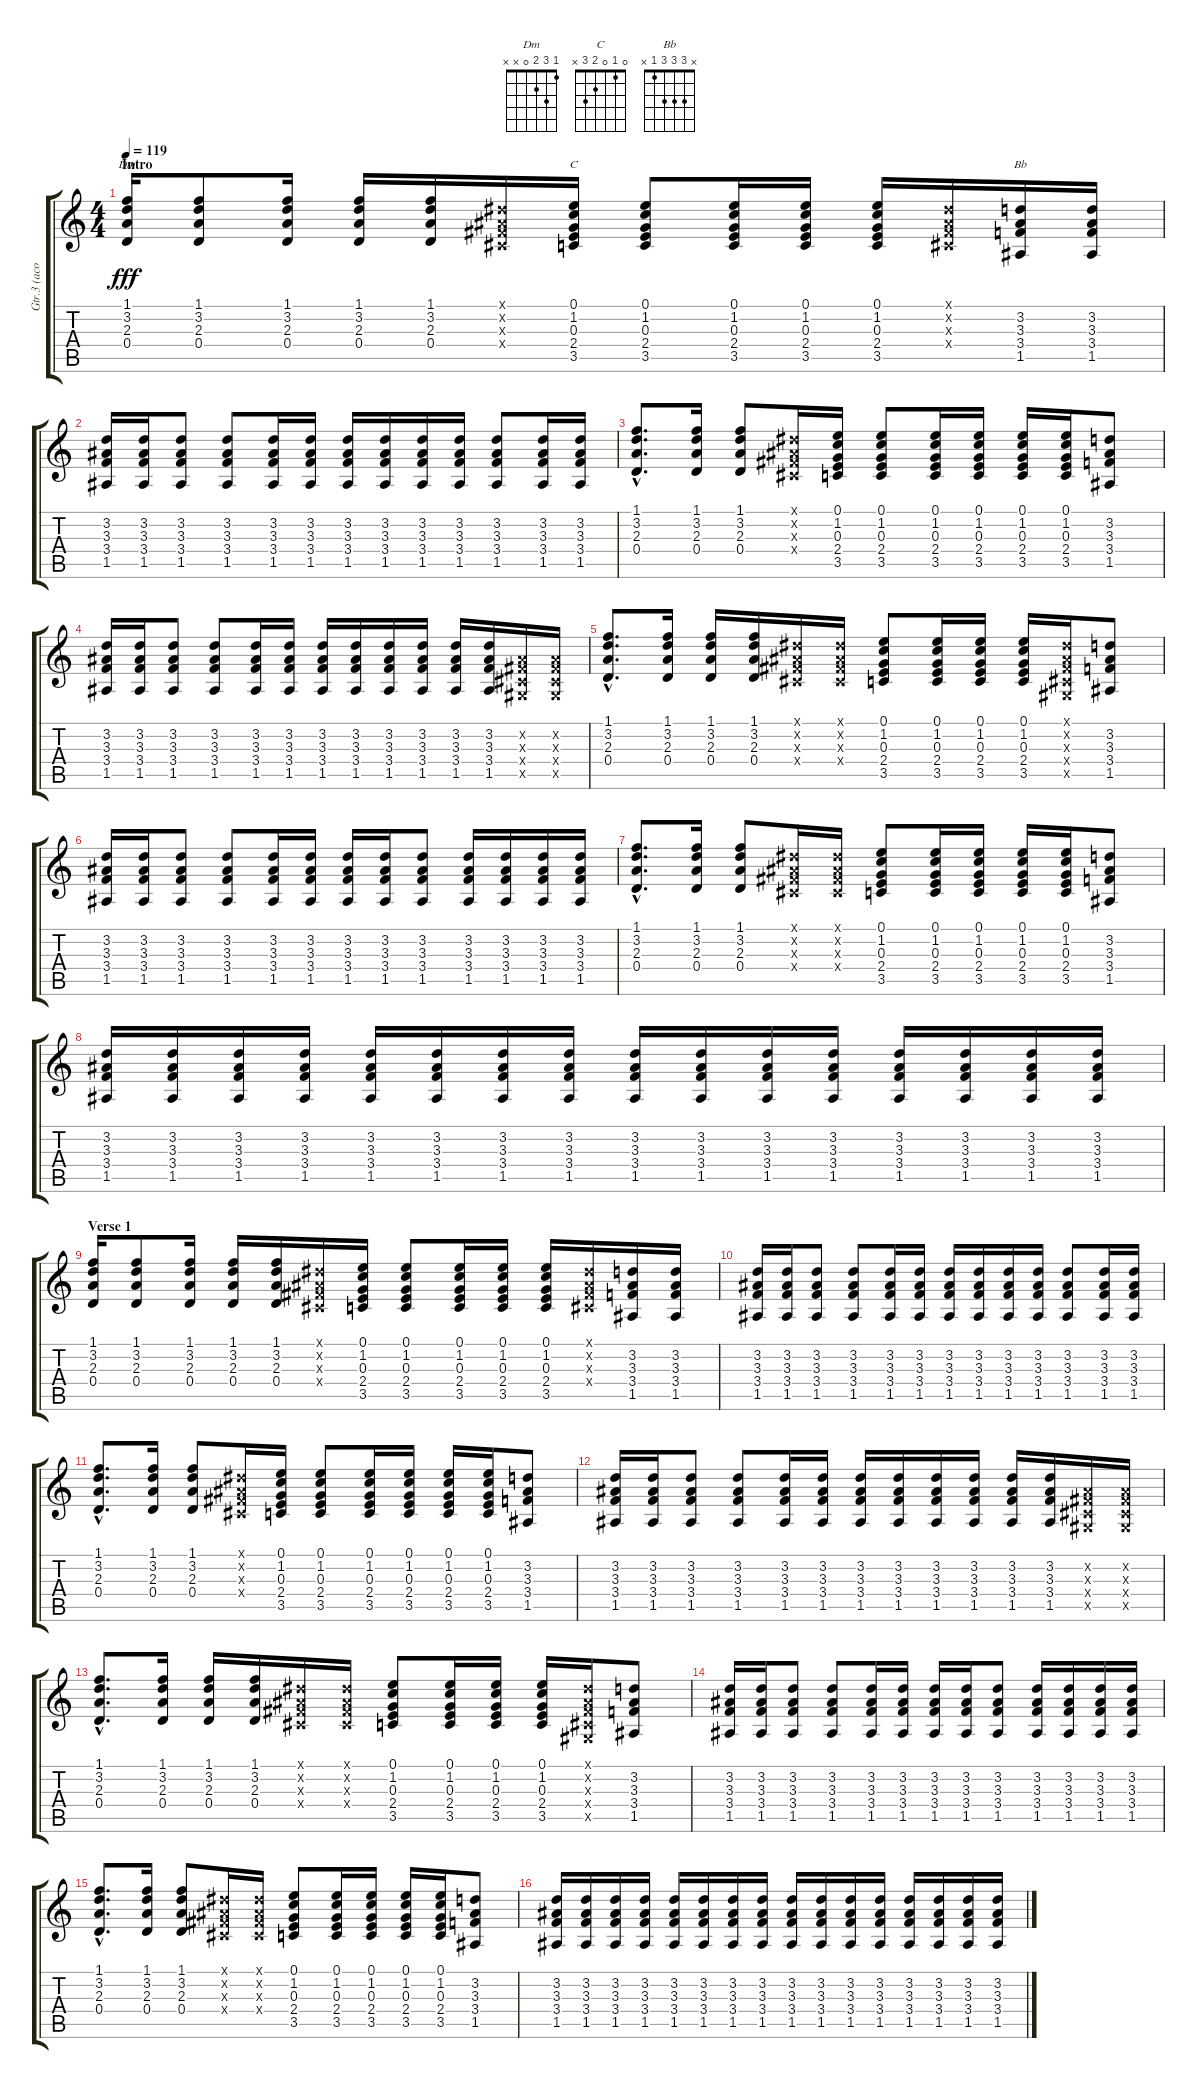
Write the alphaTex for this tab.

\track ("Gtr.3 (acoust.)" "Gtr.3 (aco") {instrument acousticguitarsteel}
\staff {score tabs}
\tuning (E4 B3 G3 D3 A2 E2) {hide}
\chord ("Dm" 1 3 2 0 x x)
\chord ("C" 0 1 0 2 3 x)
\chord ("Bb" x 3 3 3 1 x)
\ts (4 4)
\section ("" "Intro")
\tempo 119
\clef g2
\ks c
(1.1 3.2 2.3 0.4).16{ch "Dm" dy fff instrument acousticguitarsteel} (1.1 3.2 2.3 0.4).8 (1.1 3.2 2.3 0.4).16 (1.1 3.2 2.3 0.4).16 (1.1 3.2 2.3 0.4).16 (-1.1{x} -1.2{x} -1.3{x} -1.4{x}).16 (0.1 1.2 0.3 2.4 3.5).16{ch "C"} (0.1 1.2 0.3 2.4 3.5).8 (0.1 1.2 0.3 2.4 3.5).16 (0.1 1.2 0.3 2.4 3.5).16 (0.1 1.2 0.3 2.4 3.5).16 (-1.1{x} -1.2{x} -1.3{x} -1.4{x}).16 (3.2 3.3 3.4 1.5).16{ch "Bb"} (3.2 3.3 3.4 1.5).16 |
(3.2 3.3 3.4 1.5).16 (3.2 3.3 3.4 1.5).16 (3.2 3.3 3.4 1.5).8 (3.2 3.3 3.4 1.5).8 (3.2 3.3 3.4 1.5).16 (3.2 3.3 3.4 1.5).16 (3.2 3.3 3.4 1.5).16 (3.2 3.3 3.4 1.5).16 (3.2 3.3 3.4 1.5).16 (3.2 3.3 3.4 1.5).16 (3.2 3.3 3.4 1.5).8 (3.2 3.3 3.4 1.5).16 (3.2 3.3 3.4 1.5).16 |
(1.1{hac} 3.2{hac} 2.3{hac} 0.4{hac}).8{d} (1.1 3.2 2.3 0.4).16 (1.1 3.2 2.3 0.4).8 (-1.1{x} -1.2{x} -1.3{x} -1.4{x}).16 (0.1 1.2 0.3 2.4 3.5).16 (0.1 1.2 0.3 2.4 3.5).8 (0.1 1.2 0.3 2.4 3.5).16 (0.1 1.2 0.3 2.4 3.5).16 (0.1 1.2 0.3 2.4 3.5).16 (0.1 1.2 0.3 2.4 3.5).16 (3.2 3.3 3.4 1.5).8 |
(3.2 3.3 3.4 1.5).16 (3.2 3.3 3.4 1.5).16 (3.2 3.3 3.4 1.5).8 (3.2 3.3 3.4 1.5).8 (3.2 3.3 3.4 1.5).16 (3.2 3.3 3.4 1.5).16 (3.2 3.3 3.4 1.5).16 (3.2 3.3 3.4 1.5).16 (3.2 3.3 3.4 1.5).16 (3.2 3.3 3.4 1.5).16 (3.2 3.3 3.4 1.5).16 (3.2 3.3 3.4 1.5).16 (-1.2{x} -1.3{x} -1.4{x} -1.5{x}).16 (-1.2{x} -1.3{x} -1.4{x} -1.5{x}).16 |
(1.1{hac} 3.2{hac} 2.3{hac} 0.4{hac}).8{d} (1.1 3.2 2.3 0.4).16 (1.1 3.2 2.3 0.4).16 (1.1 3.2 2.3 0.4).16 (-1.1{x} -1.2{x} -1.3{x} -1.4{x}).16 (-1.1{x} -1.2{x} -1.3{x} -1.4{x}).16 (0.1 1.2 0.3 2.4 3.5).8 (0.1 1.2 0.3 2.4 3.5).16 (0.1 1.2 0.3 2.4 3.5).16 (0.1 1.2 0.3 2.4 3.5).16 (-1.1{x} -1.2{x} -1.3{x} -1.4{x} -1.5{x}).16 (3.2 3.3 3.4 1.5).8 |
(3.2 3.3 3.4 1.5).16 (3.2 3.3 3.4 1.5).16 (3.2 3.3 3.4 1.5).8 (3.2 3.3 3.4 1.5).8 (3.2 3.3 3.4 1.5).16 (3.2 3.3 3.4 1.5).16 (3.2 3.3 3.4 1.5).16 (3.2 3.3 3.4 1.5).16 (3.2 3.3 3.4 1.5).8 (3.2 3.3 3.4 1.5).16 (3.2 3.3 3.4 1.5).16 (3.2 3.3 3.4 1.5).16 (3.2 3.3 3.4 1.5).16 |
(1.1{hac} 3.2{hac} 2.3{hac} 0.4{hac}).8{d} (1.1 3.2 2.3 0.4).16 (1.1 3.2 2.3 0.4).8 (-1.1{x} -1.2{x} -1.3{x} -1.4{x}).16 (-1.1{x} -1.2{x} -1.3{x} -1.4{x}).16 (0.1 1.2 0.3 2.4 3.5).8 (0.1 1.2 0.3 2.4 3.5).16 (0.1 1.2 0.3 2.4 3.5).16 (0.1 1.2 0.3 2.4 3.5).16 (0.1 1.2 0.3 2.4 3.5).16 (3.2 3.3 3.4 1.5).8 |
(3.2 3.3 3.4 1.5).16 (3.2 3.3 3.4 1.5).16 (3.2 3.3 3.4 1.5).16 (3.2 3.3 3.4 1.5).16 (3.2 3.3 3.4 1.5).16 (3.2 3.3 3.4 1.5).16 (3.2 3.3 3.4 1.5).16 (3.2 3.3 3.4 1.5).16 (3.2 3.3 3.4 1.5).16 (3.2 3.3 3.4 1.5).16 (3.2 3.3 3.4 1.5).16 (3.2 3.3 3.4 1.5).16 (3.2 3.3 3.4 1.5).16 (3.2 3.3 3.4 1.5).16 (3.2 3.3 3.4 1.5).16 (3.2 3.3 3.4 1.5).16 |
\section ("" "Verse 1")
(1.1 3.2 2.3 0.4).16 (1.1 3.2 2.3 0.4).8 (1.1 3.2 2.3 0.4).16 (1.1 3.2 2.3 0.4).16 (1.1 3.2 2.3 0.4).16 (-1.1{x} -1.2{x} -1.3{x} -1.4{x}).16 (0.1 1.2 0.3 2.4 3.5).16 (0.1 1.2 0.3 2.4 3.5).8 (0.1 1.2 0.3 2.4 3.5).16 (0.1 1.2 0.3 2.4 3.5).16 (0.1 1.2 0.3 2.4 3.5).16 (-1.1{x} -1.2{x} -1.3{x} -1.4{x}).16 (3.2 3.3 3.4 1.5).16 (3.2 3.3 3.4 1.5).16 |
(3.2 3.3 3.4 1.5).16 (3.2 3.3 3.4 1.5).16 (3.2 3.3 3.4 1.5).8 (3.2 3.3 3.4 1.5).8 (3.2 3.3 3.4 1.5).16 (3.2 3.3 3.4 1.5).16 (3.2 3.3 3.4 1.5).16 (3.2 3.3 3.4 1.5).16 (3.2 3.3 3.4 1.5).16 (3.2 3.3 3.4 1.5).16 (3.2 3.3 3.4 1.5).8 (3.2 3.3 3.4 1.5).16 (3.2 3.3 3.4 1.5).16 |
(1.1{hac} 3.2{hac} 2.3{hac} 0.4{hac}).8{d} (1.1 3.2 2.3 0.4).16 (1.1 3.2 2.3 0.4).8 (-1.1{x} -1.2{x} -1.3{x} -1.4{x}).16 (0.1 1.2 0.3 2.4 3.5).16 (0.1 1.2 0.3 2.4 3.5).8 (0.1 1.2 0.3 2.4 3.5).16 (0.1 1.2 0.3 2.4 3.5).16 (0.1 1.2 0.3 2.4 3.5).16 (0.1 1.2 0.3 2.4 3.5).16 (3.2 3.3 3.4 1.5).8 |
(3.2 3.3 3.4 1.5).16 (3.2 3.3 3.4 1.5).16 (3.2 3.3 3.4 1.5).8 (3.2 3.3 3.4 1.5).8 (3.2 3.3 3.4 1.5).16 (3.2 3.3 3.4 1.5).16 (3.2 3.3 3.4 1.5).16 (3.2 3.3 3.4 1.5).16 (3.2 3.3 3.4 1.5).16 (3.2 3.3 3.4 1.5).16 (3.2 3.3 3.4 1.5).16 (3.2 3.3 3.4 1.5).16 (-1.2{x} -1.3{x} -1.4{x} -1.5{x}).16 (-1.2{x} -1.3{x} -1.4{x} -1.5{x}).16 |
(1.1{hac} 3.2{hac} 2.3{hac} 0.4{hac}).8{d} (1.1 3.2 2.3 0.4).16 (1.1 3.2 2.3 0.4).16 (1.1 3.2 2.3 0.4).16 (-1.1{x} -1.2{x} -1.3{x} -1.4{x}).16 (-1.1{x} -1.2{x} -1.3{x} -1.4{x}).16 (0.1 1.2 0.3 2.4 3.5).8 (0.1 1.2 0.3 2.4 3.5).16 (0.1 1.2 0.3 2.4 3.5).16 (0.1 1.2 0.3 2.4 3.5).16 (-1.1{x} -1.2{x} -1.3{x} -1.4{x} -1.5{x}).16 (3.2 3.3 3.4 1.5).8 |
(3.2 3.3 3.4 1.5).16 (3.2 3.3 3.4 1.5).16 (3.2 3.3 3.4 1.5).8 (3.2 3.3 3.4 1.5).8 (3.2 3.3 3.4 1.5).16 (3.2 3.3 3.4 1.5).16 (3.2 3.3 3.4 1.5).16 (3.2 3.3 3.4 1.5).16 (3.2 3.3 3.4 1.5).8 (3.2 3.3 3.4 1.5).16 (3.2 3.3 3.4 1.5).16 (3.2 3.3 3.4 1.5).16 (3.2 3.3 3.4 1.5).16 |
(1.1{hac} 3.2{hac} 2.3{hac} 0.4{hac}).8{d} (1.1 3.2 2.3 0.4).16 (1.1 3.2 2.3 0.4).8 (-1.1{x} -1.2{x} -1.3{x} -1.4{x}).16 (-1.1{x} -1.2{x} -1.3{x} -1.4{x}).16 (0.1 1.2 0.3 2.4 3.5).8 (0.1 1.2 0.3 2.4 3.5).16 (0.1 1.2 0.3 2.4 3.5).16 (0.1 1.2 0.3 2.4 3.5).16 (0.1 1.2 0.3 2.4 3.5).16 (3.2 3.3 3.4 1.5).8 |
(3.2 3.3 3.4 1.5).16 (3.2 3.3 3.4 1.5).16 (3.2 3.3 3.4 1.5).16 (3.2 3.3 3.4 1.5).16 (3.2 3.3 3.4 1.5).16 (3.2 3.3 3.4 1.5).16 (3.2 3.3 3.4 1.5).16 (3.2 3.3 3.4 1.5).16 (3.2 3.3 3.4 1.5).16 (3.2 3.3 3.4 1.5).16 (3.2 3.3 3.4 1.5).16 (3.2 3.3 3.4 1.5).16 (3.2 3.3 3.4 1.5).16 (3.2 3.3 3.4 1.5).16 (3.2 3.3 3.4 1.5).16 (3.2 3.3 3.4 1.5).16
